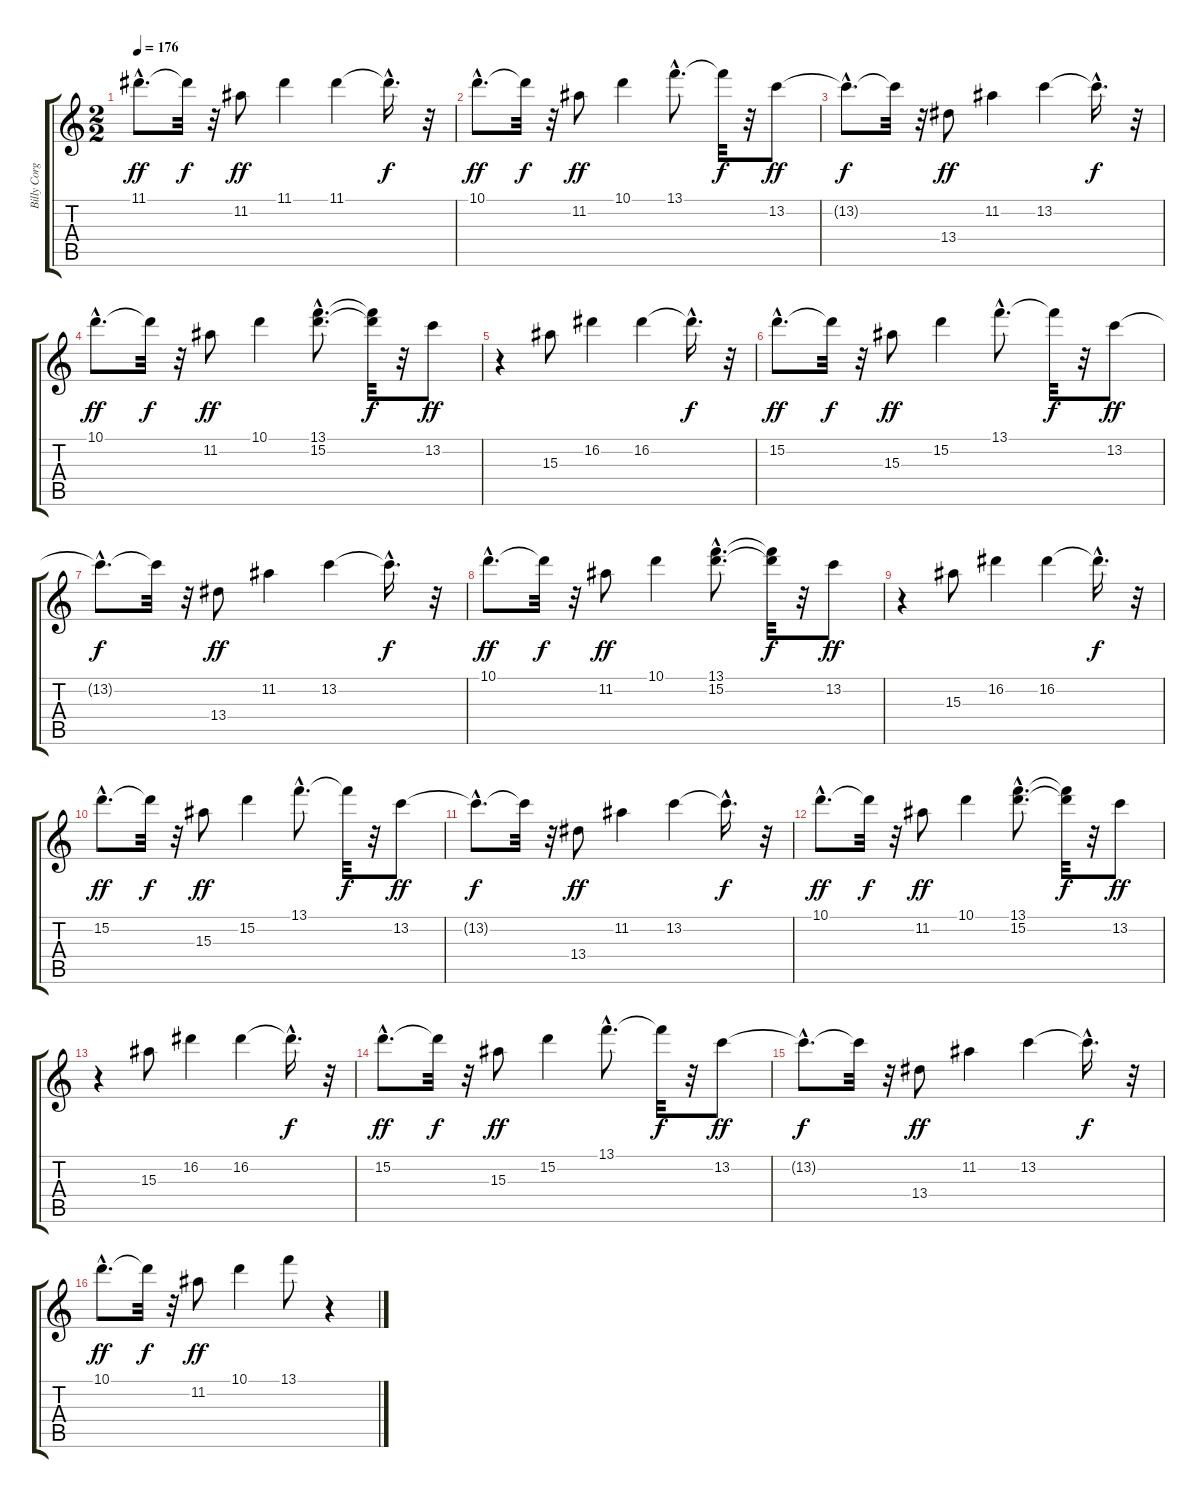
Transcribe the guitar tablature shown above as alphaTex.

\track ("Billy Corgan" "Billy Corg") {instrument acousticguitarsteel}
\staff {score tabs}
\tuning (E4 B3 G3 D3 A2 E2) {hide}
\ts (2 2)
\tempo 176
\clef g2
\ks c
11.1{hac}.8{d dy ff} 11.1{t}.32{dy f} r.32 11.2.8{dy ff} 11.1.4 11.1.4 11.1{hac t}.16{d dy f} r.32 |
10.1{hac}.8{d dy ff} 10.1{t}.32{dy f} r.32 11.2.8{dy ff} 10.1.4 13.1{hac}.8{d} 13.1{t}.32{dy f} r.32 13.2.8{dy ff} |
13.2{hac t}.8{d dy f} 13.2{t}.32 r.32 13.4.8{dy ff} 11.2.4 13.2.4 13.2{hac t}.16{d dy f} r.32 |
10.1{hac}.8{d dy ff} 10.1{t}.32{dy f} r.32 11.2.8{dy ff} 10.1.4 (13.1{hac} 15.2{hac}).8{d} (13.1{t} 15.2{t}).32{dy f} r.32 13.2.8{dy ff} |
r.4 15.3.8 16.2.4 16.2.4 16.2{hac t}.16{d dy f} r.32 |
15.2{hac}.8{d dy ff} 15.2{t}.32{dy f} r.32 15.3.8{dy ff} 15.2.4 13.1{hac}.8{d} 13.1{t}.32{dy f} r.32 13.2.8{dy ff} |
13.2{hac t}.8{d dy f} 13.2{t}.32 r.32 13.4.8{dy ff} 11.2.4 13.2.4 13.2{hac t}.16{d dy f} r.32 |
10.1{hac}.8{d dy ff} 10.1{t}.32{dy f} r.32 11.2.8{dy ff} 10.1.4 (13.1{hac} 15.2{hac}).8{d} (13.1{t} 15.2{t}).32{dy f} r.32 13.2.8{dy ff} |
r.4 15.3.8 16.2.4 16.2.4 16.2{hac t}.16{d dy f} r.32 |
15.2{hac}.8{d dy ff} 15.2{t}.32{dy f} r.32 15.3.8{dy ff} 15.2.4 13.1{hac}.8{d} 13.1{t}.32{dy f} r.32 13.2.8{dy ff} |
13.2{hac t}.8{d dy f} 13.2{t}.32 r.32 13.4.8{dy ff} 11.2.4 13.2.4 13.2{hac t}.16{d dy f} r.32 |
10.1{hac}.8{d dy ff} 10.1{t}.32{dy f} r.32 11.2.8{dy ff} 10.1.4 (13.1{hac} 15.2{hac}).8{d} (13.1{t} 15.2{t}).32{dy f} r.32 13.2.8{dy ff} |
r.4 15.3.8 16.2.4 16.2.4 16.2{hac t}.16{d dy f} r.32 |
15.2{hac}.8{d dy ff} 15.2{t}.32{dy f} r.32 15.3.8{dy ff} 15.2.4 13.1{hac}.8{d} 13.1{t}.32{dy f} r.32 13.2.8{dy ff} |
13.2{hac t}.8{d dy f} 13.2{t}.32 r.32 13.4.8{dy ff} 11.2.4 13.2.4 13.2{hac t}.16{d dy f} r.32 |
10.1{hac}.8{d dy ff} 10.1{t}.32{dy f} r.32 11.2.8{dy ff} 10.1.4 13.1.8 r.4
